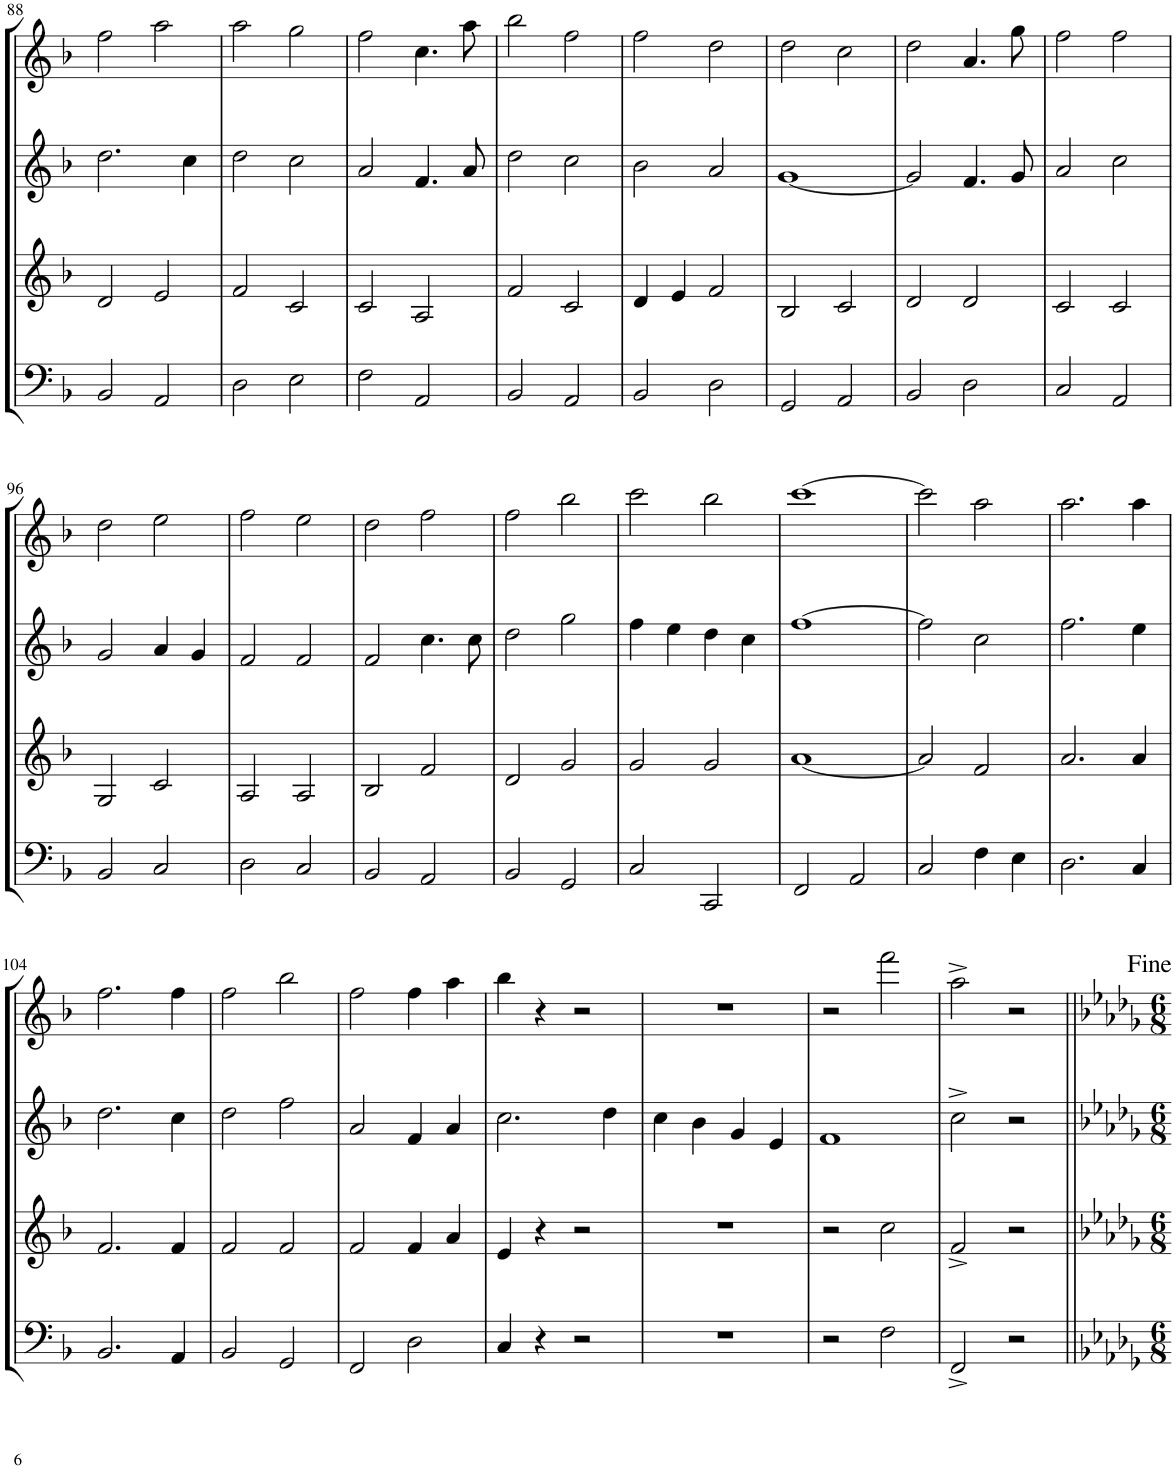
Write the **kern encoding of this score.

**kern	**kern	**kern	**kern
*part4	*part3	*part2	*part1
*staff4	*staff3	*staff2	*staff1
*I"Bassoon	*I"Bb Clarinet	*I"Oboe	*I"Flute
*I'Bsn	*I'Cl	*I'Ob	*I'Fl
!!LO:PB:g=z
*clefF4	*clefG2	*clefG2	*clefG2
*	*ITrd1c2	*	*
*k[b-]	*k[b-]	*k[b-]	*k[b-]
*M2/2	*M2/2	*M2/2	*M2/2
=88	=88	=88	=88
2BB-/	2d/	2.dd\	2ff\
2AA/	2e/	.	2aa\
.	.	4cc\	.
=89	=89	=89	=89
2D\	2f/	2dd\	2aa\
2E\	2c/	2cc\	2gg\
=90	=90	=90	=90
2F\	2c/	2a/	2ff\
2AA/	2A/	4.f/	4.cc\
.	.	8a/	8aa\
=91	=91	=91	=91
2BB-/	2f/	2dd\	2bb-\
2AA/	2c/	2cc\	2ff\
=92	=92	=92	=92
2BB-/	4d/	2b-\	2ff\
.	4e/	.	.
2D\	2f/	2a/	2dd\
=93	=93	=93	=93
2GG/	2B-/	[1g	2dd\
2AA/	2c/	.	2cc\
=94	=94	=94	=94
2BB-/	2d/	2g/]	2dd\
2D\	2d/	4.f/	4.a/
.	.	8g/	8gg\
=95	=95	=95	=95
2C/	2c/	2a/	2ff\
2AA/	2c/	2cc\	2ff\
!!LO:LB:g=z
=96	=96	=96	=96
2BB-/	2G/	2g/	2dd\
2C/	2c/	4a/	2ee\
.	.	4g/	.
=97	=97	=97	=97
2D\	2A/	2f/	2ff\
2C/	2A/	2f/	2ee\
=98	=98	=98	=98
2BB-/	2B-/	2f/	2dd\
2AA/	2f/	4.cc\	2ff\
.	.	8cc\	.
=99	=99	=99	=99
2BB-/	2d/	2dd\	2ff\
2GG/	2g/	2gg\	2bb-\
=100	=100	=100	=100
2C/	2g/	4ff\	2ccc\
.	.	4ee\	.
2CC/	2g/	4dd\	2bb-\
.	.	4cc\	.
=101	=101	=101	=101
2FF/	[1a	[1ff	[1ccc
2AA/	.	.	.
=102	=102	=102	=102
2C/	2a/]	2ff\]	2ccc\]
4F\	2f/	2cc\	2aa\
4E\	.	.	.
=103	=103	=103	=103
2.D\	2.a/	2.ff\	2.aa\
4C/	4a/	4ee\	4aa\
!!LO:LB:g=z
=104	=104	=104	=104
2.BB-/	2.f/	2.dd\	2.ff\
4AA/	4f/	4cc\	4ff\
=105	=105	=105	=105
2BB-/	2f/	2dd\	2ff\
2GG/	2f/	2ff\	2bb-\
=106	=106	=106	=106
2FF/	2f/	2a/	2ff\
2D\	4f/	4f/	4ff\
.	4a/	4a/	4aa\
=107	=107	=107	=107
4C/	4e/	2.cc\	4bb-\
4r	4r	.	4r
2r	2r	.	2r
.	.	4dd\	.
=108	=108	=108	=108
1r	1r	4cc\	1r
.	.	4b-\	.
.	.	4g/	.
.	.	4e/	.
=109	=109	=109	=109
2r	2r	1f	2r
2F\	2cc\	.	2fff\
=110	=110	=110	=110
2FF^/	2f^/	2cc^\	2aa^\
2r	2r	2r	2r
=||	=||	=||	=||
*-	*-	*-	*-
